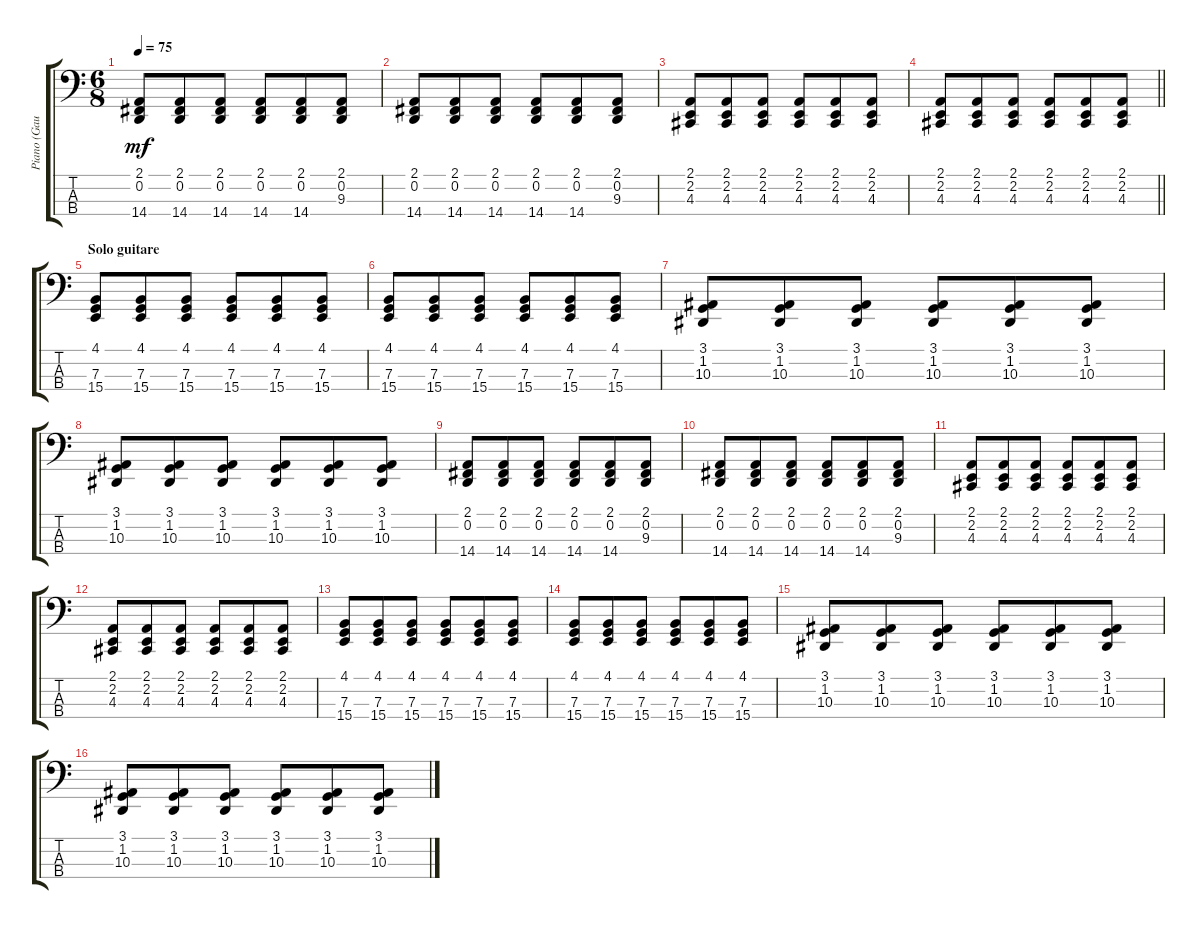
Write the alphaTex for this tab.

\track ("Piano (Gauche)" "Piano (Gau") {instrument pad2warm}
\staff {score tabs}
\tuning (G2 D2 A1 E1) {hide}
\ts (6 8)
\tempo 75
\clef f4
\ks c
(2.1 0.2 14.4).8{dy mf} (2.1 0.2 14.4).8 (2.1 0.2 14.4).8 (2.1 0.2 14.4).8 (2.1 0.2 14.4).8 (2.1 0.2 9.3).8 |
(2.1 0.2 14.4).8 (2.1 0.2 14.4).8 (2.1 0.2 14.4).8 (2.1 0.2 14.4).8 (2.1 0.2 14.4).8 (2.1 0.2 9.3).8 |
(2.1 2.2 4.3).8 (2.1 2.2 4.3).8 (2.1 2.2 4.3).8 (2.1 2.2 4.3).8 (2.1 2.2 4.3).8 (2.1 2.2 4.3).8 |
\barLineRight lightlight
(2.1 2.2 4.3).8 (2.1 2.2 4.3).8 (2.1 2.2 4.3).8 (2.1 2.2 4.3).8 (2.1 2.2 4.3).8 (2.1 2.2 4.3).8 |
\section ("" "Solo guitare")
(4.1 7.3 15.4).8{instrument acousticgrandpiano} (4.1 7.3 15.4).8 (4.1 7.3 15.4).8 (4.1 7.3 15.4).8 (4.1 7.3 15.4).8 (4.1 7.3 15.4).8 |
(4.1 7.3 15.4).8 (4.1 7.3 15.4).8 (4.1 7.3 15.4).8 (4.1 7.3 15.4).8 (4.1 7.3 15.4).8 (4.1 7.3 15.4).8 |
(3.1 1.2 10.3).8 (3.1 1.2 10.3).8 (3.1 1.2 10.3).8 (3.1 1.2 10.3).8 (3.1 1.2 10.3).8 (3.1 1.2 10.3).8 |
(3.1 1.2 10.3).8 (3.1 1.2 10.3).8 (3.1 1.2 10.3).8 (3.1 1.2 10.3).8 (3.1 1.2 10.3).8 (3.1 1.2 10.3).8 |
(2.1 0.2 14.4).8 (2.1 0.2 14.4).8 (2.1 0.2 14.4).8 (2.1 0.2 14.4).8 (2.1 0.2 14.4).8 (2.1 0.2 9.3).8 |
(2.1 0.2 14.4).8 (2.1 0.2 14.4).8 (2.1 0.2 14.4).8 (2.1 0.2 14.4).8 (2.1 0.2 14.4).8 (2.1 0.2 9.3).8 |
(2.1 2.2 4.3).8 (2.1 2.2 4.3).8 (2.1 2.2 4.3).8 (2.1 2.2 4.3).8 (2.1 2.2 4.3).8 (2.1 2.2 4.3).8 |
(2.1 2.2 4.3).8 (2.1 2.2 4.3).8 (2.1 2.2 4.3).8 (2.1 2.2 4.3).8 (2.1 2.2 4.3).8 (2.1 2.2 4.3).8 |
(4.1 7.3 15.4).8{instrument acousticgrandpiano} (4.1 7.3 15.4).8 (4.1 7.3 15.4).8 (4.1 7.3 15.4).8 (4.1 7.3 15.4).8 (4.1 7.3 15.4).8 |
(4.1 7.3 15.4).8 (4.1 7.3 15.4).8 (4.1 7.3 15.4).8 (4.1 7.3 15.4).8 (4.1 7.3 15.4).8 (4.1 7.3 15.4).8 |
(3.1 1.2 10.3).8 (3.1 1.2 10.3).8 (3.1 1.2 10.3).8 (3.1 1.2 10.3).8 (3.1 1.2 10.3).8 (3.1 1.2 10.3).8 |
(3.1 1.2 10.3).8 (3.1 1.2 10.3).8 (3.1 1.2 10.3).8 (3.1 1.2 10.3).8 (3.1 1.2 10.3).8 (3.1 1.2 10.3).8
